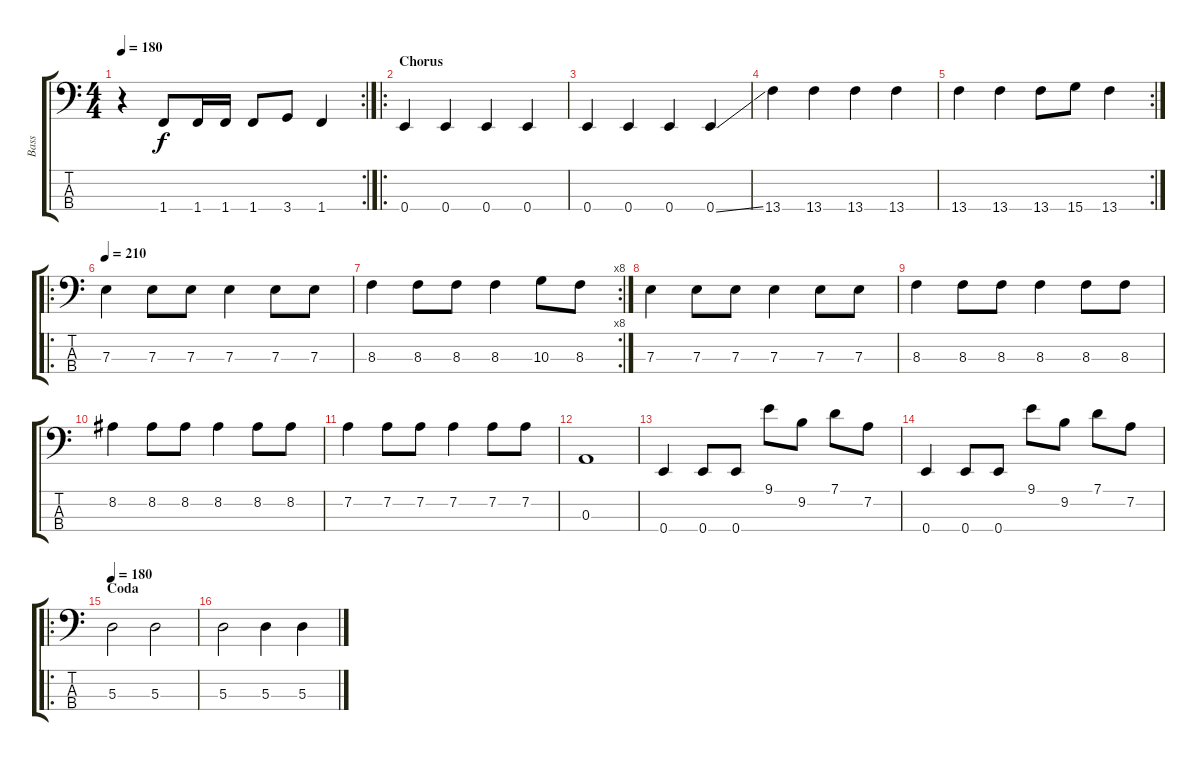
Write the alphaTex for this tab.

\track ("Bass" "Bass") {instrument slapbass1}
\staff {score tabs}
\tuning (G2 D2 A1 E1) {hide}
\rc 2
\ts (4 4)
\tempo 180
\clef f4
\ks c
r.4{dy f} 1.4.8 1.4.16 1.4.16 1.4.8 3.4.8 1.4.4 |
\ro
\section ("" "Chorus")
0.4.4 0.4.4 0.4.4 0.4.4 |
0.4.4 0.4.4 0.4.4 0.4{ss}.4 |
13.4.4 13.4.4 13.4.4 13.4.4 |
\rc 2
13.4.4 13.4.4 13.4.8 15.4.8 13.4.4 |
\ro
\tempo 210
7.3.4 7.3.8 7.3.8 7.3.4 7.3.8 7.3.8 |
\rc 8
8.3.4 8.3.8 8.3.8 8.3.4 10.3.8 8.3.8 |
7.3.4 7.3.8 7.3.8 7.3.4 7.3.8 7.3.8 |
8.3.4 8.3.8 8.3.8 8.3.4 8.3.8 8.3.8 |
8.2.4 8.2.8 8.2.8 8.2.4 8.2.8 8.2.8 |
7.2.4 7.2.8 7.2.8 7.2.4 7.2.8 7.2.8 |
0.3.1 |
0.4.4 0.4.8 0.4.8 9.1.8 9.2.8 7.1.8 7.2.8 |
0.4.4 0.4.8 0.4.8 9.1.8 9.2.8 7.1.8 7.2.8 |
\ro
\section ("" "Coda")
\tempo 180
5.3.2 5.3.2 |
5.3.2 5.3.4 5.3{ss}.4
